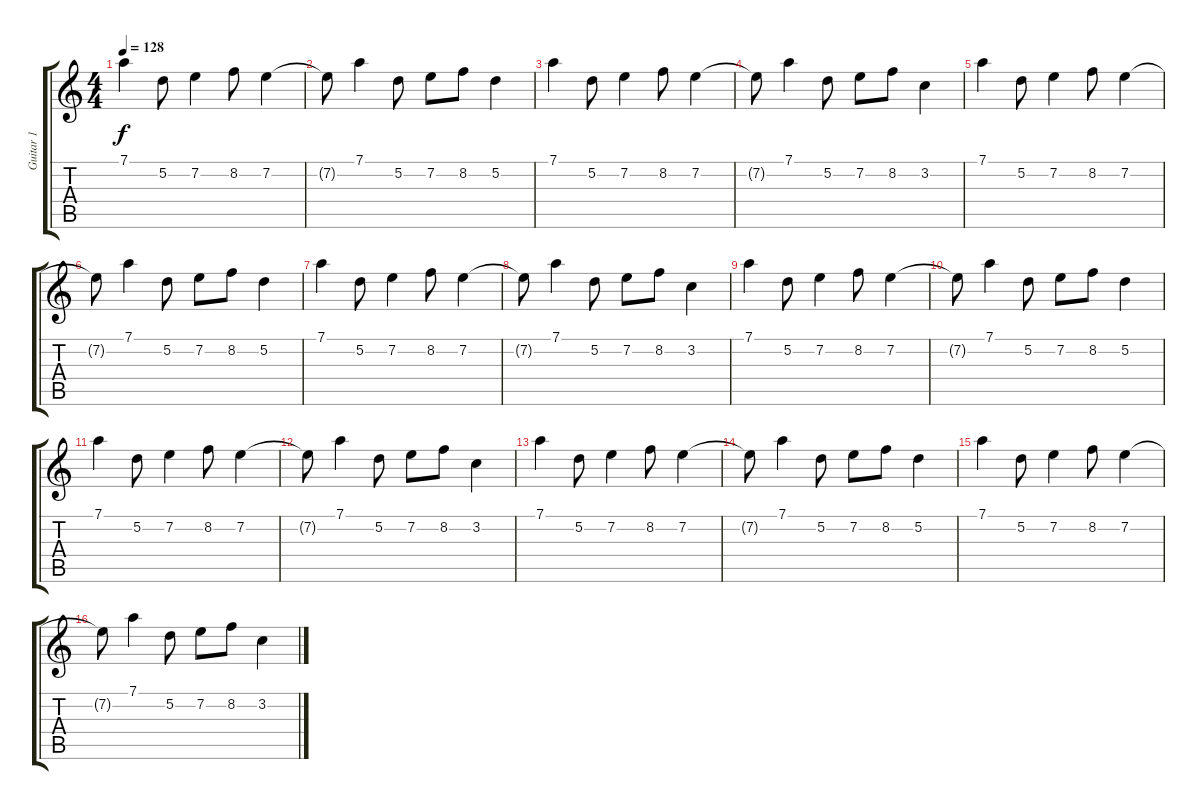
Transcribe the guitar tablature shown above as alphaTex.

\track ("Guitar 1" "Guitar 1") {instrument acousticguitarnylon}
\staff {score tabs}
\tuning (D4 A3 F3 C3 G2 D2) {hide}
\ts (4 4)
\tempo 128
\clef g2
\ks c
7.1.4{dy f instrument acousticguitarnylon} 5.2.8 7.2.4 8.2.8 7.2.4 |
7.2{t}.8 7.1.4 5.2.8 7.2.8 8.2.8 5.2.4 |
7.1.4 5.2.8 7.2.4 8.2.8 7.2.4 |
7.2{t}.8 7.1.4 5.2.8 7.2.8 8.2.8 3.2.4 |
7.1.4 5.2.8 7.2.4 8.2.8 7.2.4 |
7.2{t}.8 7.1.4 5.2.8 7.2.8 8.2.8 5.2.4 |
7.1.4 5.2.8 7.2.4 8.2.8 7.2.4 |
7.2{t}.8 7.1.4 5.2.8 7.2.8 8.2.8 3.2.4 |
7.1.4 5.2.8 7.2.4 8.2.8 7.2.4 |
7.2{t}.8 7.1.4 5.2.8 7.2.8 8.2.8 5.2.4 |
7.1.4 5.2.8 7.2.4 8.2.8 7.2.4 |
7.2{t}.8 7.1.4 5.2.8 7.2.8 8.2.8 3.2.4 |
7.1.4 5.2.8 7.2.4 8.2.8 7.2.4 |
7.2{t}.8 7.1.4 5.2.8 7.2.8 8.2.8 5.2.4 |
7.1.4 5.2.8 7.2.4 8.2.8 7.2.4 |
7.2{t}.8 7.1.4 5.2.8 7.2.8 8.2.8 3.2.4{volume 0}
